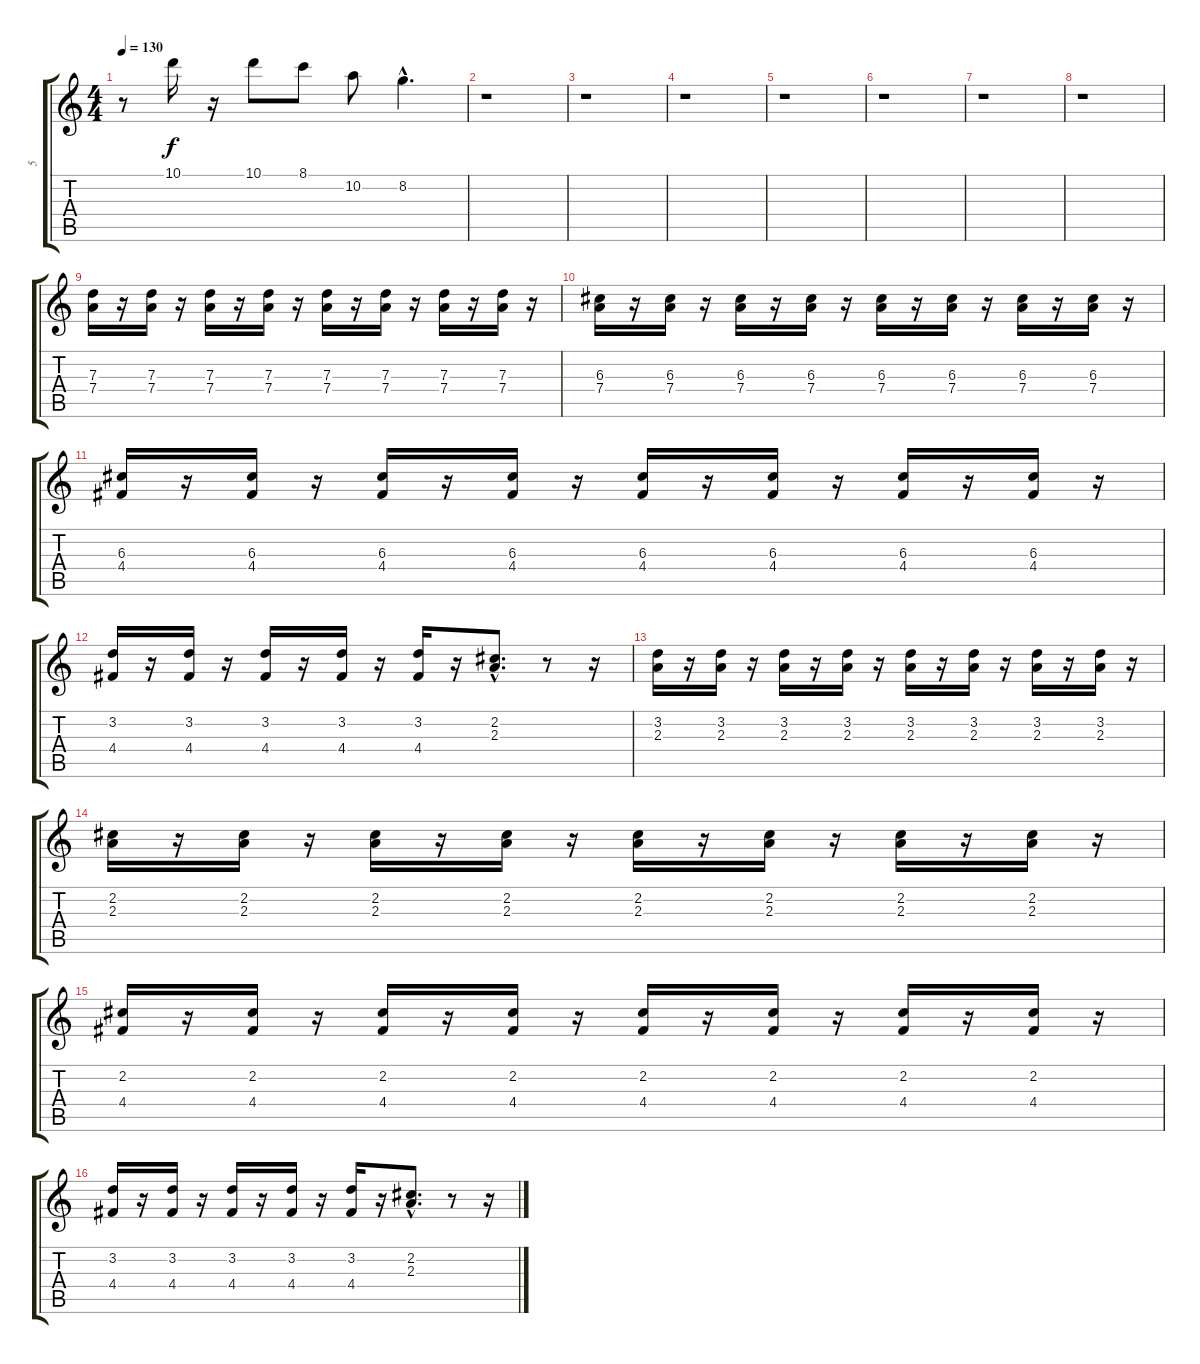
\track ("5" "5") {instrument overdrivenguitar}
\staff {score tabs}
\tuning (E4 B3 G3 D3 A2 E2) {hide}
\ts (4 4)
\tempo 130
\clef g2
\ks c
r.8{dy f} 10.1.16 r.16 10.1.8 8.1.8 10.2.8 8.2{hac}.4{d} |
r.1 |
r.1 |
r.1 |
r.1 |
r.1 |
r.1 |
r.1 |
(7.3 7.4).16 r.16 (7.3 7.4).16 r.16 (7.3 7.4).16 r.16 (7.3 7.4).16 r.16 (7.3 7.4).16 r.16 (7.3 7.4).16 r.16 (7.3 7.4).16 r.16 (7.3 7.4).16 r.16 |
(6.3 7.4).16 r.16 (6.3 7.4).16 r.16 (6.3 7.4).16 r.16 (6.3 7.4).16 r.16 (6.3 7.4).16 r.16 (6.3 7.4).16 r.16 (6.3 7.4).16 r.16 (6.3 7.4).16 r.16 |
(6.3 4.4).16 r.16 (6.3 4.4).16 r.16 (6.3 4.4).16 r.16 (6.3 4.4).16 r.16 (6.3 4.4).16 r.16 (6.3 4.4).16 r.16 (6.3 4.4).16 r.16 (6.3 4.4).16 r.16 |
(3.2 4.4).16 r.16 (3.2 4.4).16 r.16 (3.2 4.4).16 r.16 (3.2 4.4).16 r.16 (3.2 4.4).16 r.16 (2.2{hac} 2.3{hac}).8{d} r.8 r.16 |
(3.2 2.3).16 r.16 (3.2 2.3).16 r.16 (3.2 2.3).16 r.16 (3.2 2.3).16 r.16 (3.2 2.3).16 r.16 (3.2 2.3).16 r.16 (3.2 2.3).16 r.16 (3.2 2.3).16 r.16 |
(2.2 2.3).16 r.16 (2.2 2.3).16 r.16 (2.2 2.3).16 r.16 (2.2 2.3).16 r.16 (2.2 2.3).16 r.16 (2.2 2.3).16 r.16 (2.2 2.3).16 r.16 (2.2 2.3).16 r.16 |
(2.2 4.4).16 r.16 (2.2 4.4).16 r.16 (2.2 4.4).16 r.16 (2.2 4.4).16 r.16 (2.2 4.4).16 r.16 (2.2 4.4).16 r.16 (2.2 4.4).16 r.16 (2.2 4.4).16 r.16 |
(3.2 4.4).16 r.16 (3.2 4.4).16 r.16 (3.2 4.4).16 r.16 (3.2 4.4).16 r.16 (3.2 4.4).16 r.16 (2.2{hac} 2.3{hac}).8{d} r.8 r.16
